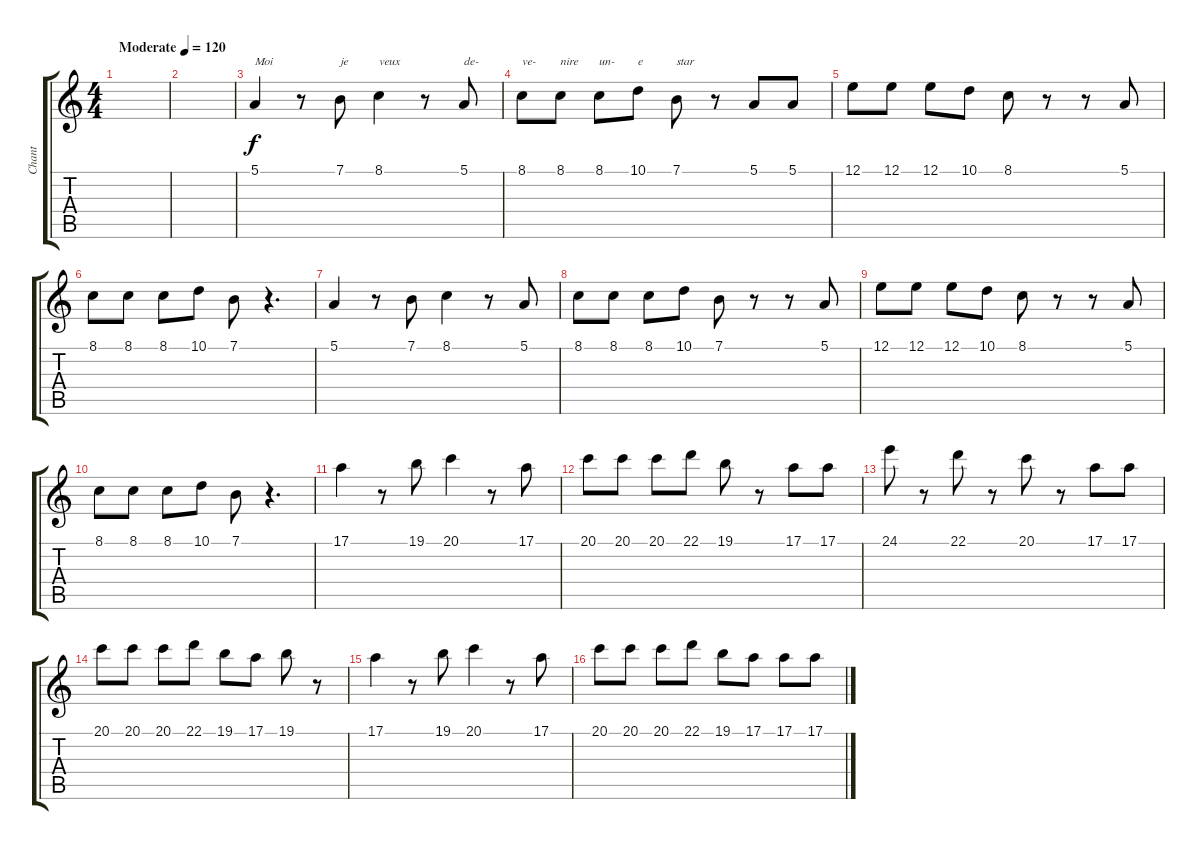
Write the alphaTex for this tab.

\track ("Chant" "Chant") {instrument lead6voice}
\staff {score tabs}
\tuning (E4 B3 G3 D3 A2 E2) {hide}
\ts (4 4)
\tempo (120 "Moderate")
\clef g2
\ks c
|
|
5.1.4{txt "Moi"} r.8 7.1.8{txt "je"} 8.1.4{txt "veux"} r.8 5.1.8{txt "de-"} |
8.1.8{txt "ve-"} 8.1.8{txt "nire"} 8.1.8{txt "un-"} 10.1.8{txt "e"} 7.1.8{txt "star"} r.8 5.1.8 5.1.8 |
12.1.8 12.1.8 12.1.8 10.1.8 8.1.8 r.8 r.8 5.1.8 |
8.1.8 8.1.8 8.1.8 10.1.8 7.1.8 r.4{d} |
5.1.4 r.8 7.1.8 8.1.4 r.8 5.1.8 |
8.1.8 8.1.8 8.1.8 10.1.8 7.1.8 r.8 r.8 5.1.8 |
12.1.8 12.1.8 12.1.8 10.1.8 8.1.8 r.8 r.8 5.1.8 |
8.1.8 8.1.8 8.1.8 10.1.8 7.1.8 r.4{d} |
17.1.4 r.8 19.1.8 20.1.4 r.8 17.1.8 |
20.1.8 20.1.8 20.1.8 22.1.8 19.1.8 r.8 17.1.8 17.1.8 |
24.1.8 r.8 22.1.8 r.8 20.1.8 r.8 17.1.8 17.1.8 |
20.1.8 20.1.8 20.1.8 22.1.8 19.1.8 17.1.8 19.1.8 r.8 |
17.1.4 r.8 19.1.8 20.1.4 r.8 17.1.8 |
20.1.8 20.1.8 20.1.8 22.1.8 19.1.8 17.1.8 17.1.8 17.1.8
